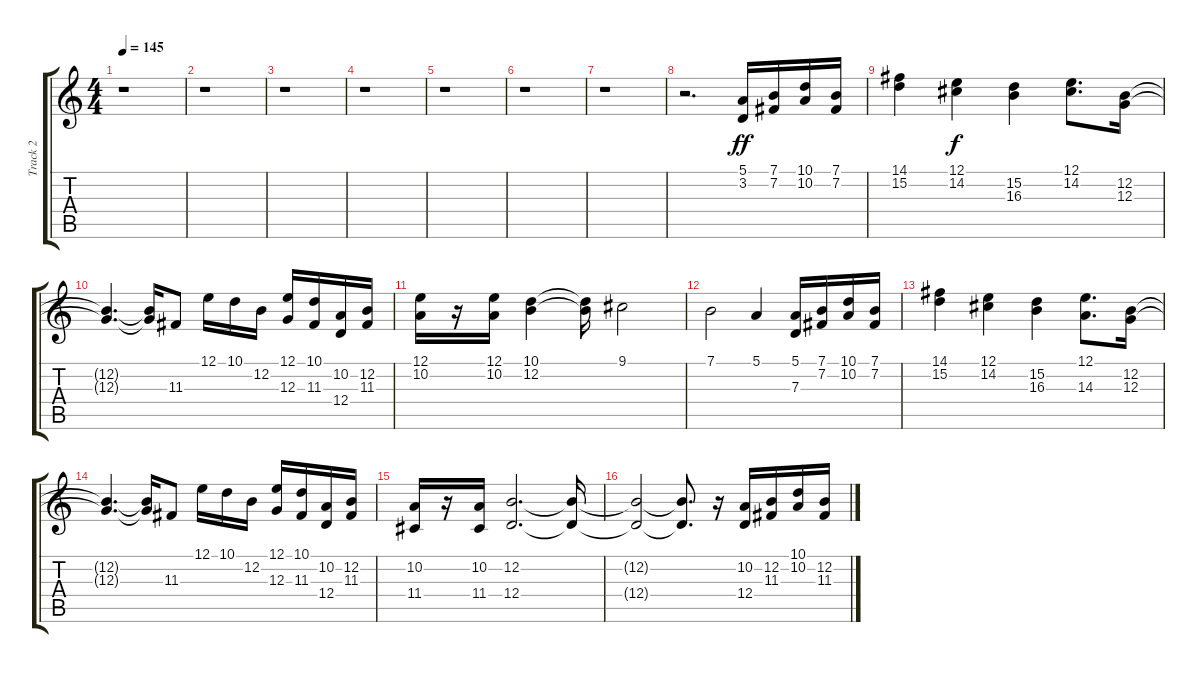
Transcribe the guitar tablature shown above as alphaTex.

\track ("Track 2" "Track 2") {instrument lead2sawtooth}
\staff {score tabs}
\tuning (E4 B3 G3 D3 A2 E2) {hide}
\ts (4 4)
\tempo 145
\clef g2
\ks c
r.1{dy f} |
r.1 |
r.1 |
r.1 |
r.1 |
r.1 |
r.1 |
r.2{d} (5.1 3.2).16{dy ff} (7.1 7.2).16 (10.1 10.2).16 (7.1 7.2).16 |
(14.1 15.2).4 (12.1 14.2).4{dy f} (15.2 16.3).4 (12.1 14.2).8{d} (12.2 12.3).16 |
(12.2{t} 12.3{t}).4{d} (12.2{t} 12.3{t}).16 11.3.8 12.1.16 10.1.16 12.2.16 (12.1 12.3).16 (10.1 11.3).16 (10.2 12.4).16 (12.2 11.3).16 |
(12.1 10.2).16 r.16 (12.1 10.2).16 (10.1 12.2).4 (10.1{t} 12.2{t}).16 9.1.2 |
7.1.2 5.1.4 (5.1 7.3).16 (7.1 7.2).16 (10.1 10.2).16 (7.1 7.2).16 |
(14.1 15.2).4 (12.1 14.2).4 (15.2 16.3).4 (12.1 14.3).8{d} (12.2 12.3).16 |
(12.2{t} 12.3{t}).4{d} (12.2{t} 12.3{t}).16 11.3.8 12.1.16 10.1.16 12.2.16 (12.1 12.3).16 (10.1 11.3).16 (10.2 12.4).16 (12.2 11.3).16 |
(10.2 11.4).16 r.16 (10.2 11.4).16 (12.2 12.4).2{d} (12.2{t} 12.4{t}).16 |
(12.2{t} 12.4{t}).2 (12.2{t} 12.4{t}).8{d} r.16 (10.2 12.4).16 (12.2 11.3).16 (10.1 10.2).16 (12.2 11.3).16
